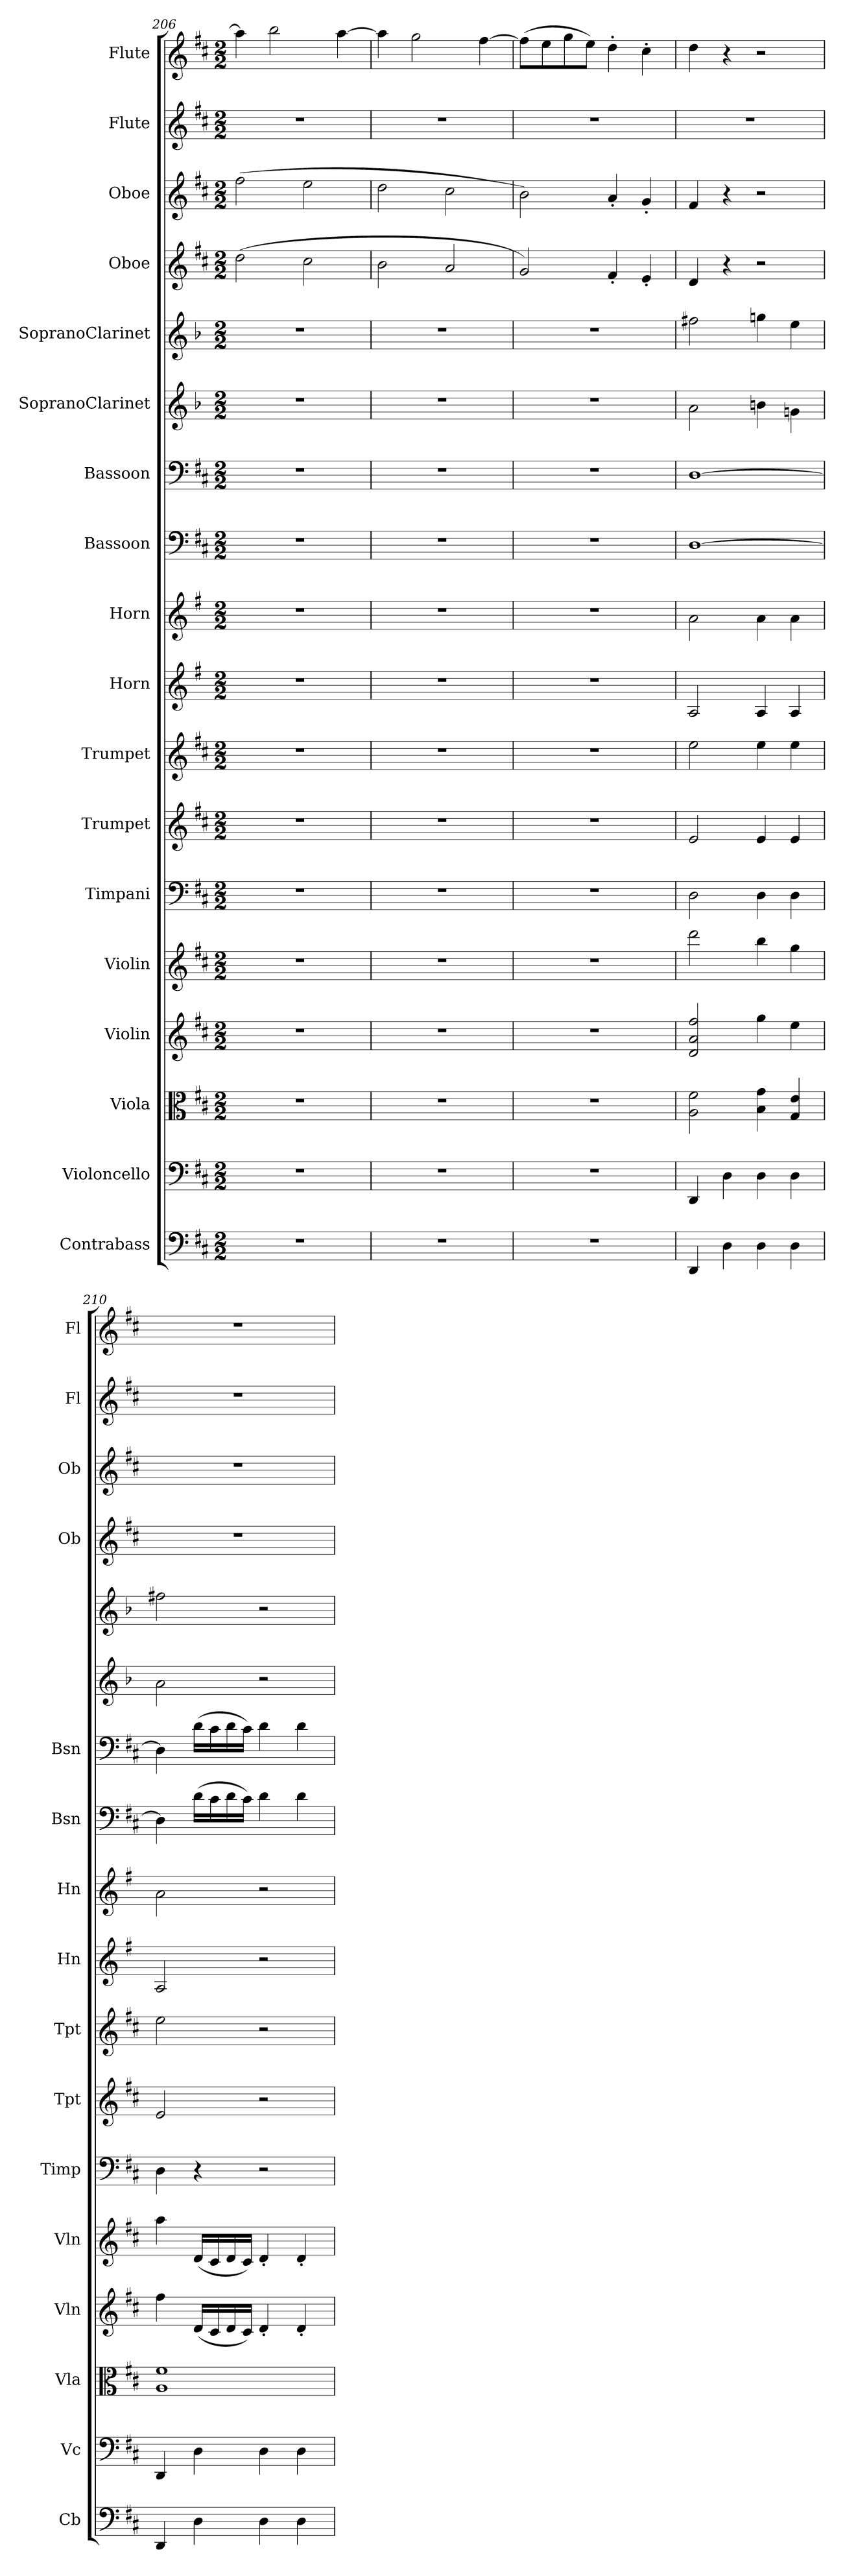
**kern	**kern	**kern	**kern	**kern	**kern	**kern	**kern	**kern	**kern	**kern	**kern	**kern	**kern	**kern	**kern	**kern	**kern
*part18	*part17	*part16	*part15	*part14	*part13	*part12	*part11	*part10	*part9	*part8	*part7	*part6	*part5	*part4	*part3	*part2	*part1
*staff18	*staff17	*staff16	*staff15	*staff14	*staff13	*staff12	*staff11	*staff10	*staff9	*staff8	*staff7	*staff6	*staff5	*staff4	*staff3	*staff2	*staff1
*I"Contrabass	*I"Violoncello	*I"Viola	*I"Violin	*I"Violin	*I"Timpani	*I"Trumpet	*I"Trumpet	*I"Horn	*I"Horn	*I"Bassoon	*I"Bassoon	*I"SopranoClarinet	*I"SopranoClarinet	*I"Oboe	*I"Oboe	*I"Flute	*I"Flute
*I'Cb	*I'Vc	*I'Vla	*I'Vln	*I'Vln	*I'Timp	*I'Tpt	*I'Tpt	*I'Hn	*I'Hn	*I'Bsn	*I'Bsn	*	*	*I'Ob	*I'Ob	*I'Fl	*I'Fl
*clefF4	*clefF4	*clefC3	*clefG2	*clefG2	*clefF4	*clefG2	*clefG2	*clefG2	*clefG2	*clefF4	*clefF4	*clefG2	*clefG2	*clefG2	*clefG2	*clefG2	*clefG2
*ITrd7c12	*	*	*	*	*	*ITrd1c2	*ITrd1c2	*ITrd4c7	*ITrd4c7	*	*	*	*	*	*	*	*
*k[f#c#]	*k[f#c#]	*k[f#c#]	*k[f#c#]	*k[f#c#]	*k[f#c#]	*k[]	*k[]	*k[]	*k[]	*k[f#c#]	*k[f#c#]	*k[b-]	*k[b-]	*k[f#c#]	*k[f#c#]	*k[f#c#]	*k[f#c#]
*D:	*D:	*D:	*D:	*D:	*D:	*	*	*	*	*D:	*D:	*	*	*D:	*D:	*D:	*D:
*M2/2	*M2/2	*M2/2	*M2/2	*M2/2	*M2/2	*M2/2	*M2/2	*M2/2	*M2/2	*M2/2	*M2/2	*M2/2	*M2/2	*M2/2	*M2/2	*M2/2	*M2/2
=206	=206	=206	=206	=206	=206	=206	=206	=206	=206	=206	=206	=206	=206	=206	=206	=206	=206
1r	1r	1r	1r	1r	1r	1r	1r	1r	1r	1r	1r	1r	1r	(>2dd\	(>2ff#\	1r	4aa\]
.	.	.	.	.	.	.	.	.	.	.	.	.	.	.	.	.	2bb\
.	.	.	.	.	.	.	.	.	.	.	.	.	.	2cc#\	2ee\	.	.
.	.	.	.	.	.	.	.	.	.	.	.	.	.	.	.	.	[4aa\
=207	=207	=207	=207	=207	=207	=207	=207	=207	=207	=207	=207	=207	=207	=207	=207	=207	=207
1r	1r	1r	1r	1r	1r	1r	1r	1r	1r	1r	1r	1r	1r	2b\	2dd\	1r	4aa\]
.	.	.	.	.	.	.	.	.	.	.	.	.	.	.	.	.	2gg\
.	.	.	.	.	.	.	.	.	.	.	.	.	.	2a/	2cc#\	.	.
.	.	.	.	.	.	.	.	.	.	.	.	.	.	.	.	.	[4ff#\
=208	=208	=208	=208	=208	=208	=208	=208	=208	=208	=208	=208	=208	=208	=208	=208	=208	=208
1r	1r	1r	1r	1r	1r	1r	1r	1r	1r	1r	1r	1r	1r	2g/)	2b\)	1r	(>8ff#\L]
.	.	.	.	.	.	.	.	.	.	.	.	.	.	.	.	.	8ee\
.	.	.	.	.	.	.	.	.	.	.	.	.	.	.	.	.	8gg\
.	.	.	.	.	.	.	.	.	.	.	.	.	.	.	.	.	8ee\J)
.	.	.	.	.	.	.	.	.	.	.	.	.	.	4f#'/	4a'/	.	4dd'\
.	.	.	.	.	.	.	.	.	.	.	.	.	.	4e'/	4g'/	.	4cc#'\
=209	=209	=209	=209	=209	=209	=209	=209	=209	=209	=209	=209	=209	=209	=209	=209	=209	=209
4DDD/	4DD/	2A\ 2f#\	2d/ 2a/ 2ff#/	2ddd\	2D\	2d/	2dd\	2D/	2d\	[1D	[1D	2a\	2ff#X\	4d/	4f#/	1r	4dd\
4DD\	4D\	.	.	.	.	.	.	.	.	.	.	.	.	4r	4r	.	4r
4DD\	4D\	4B\ 4g\	4gg\	4bb\	4D\	4d/	4dd\	4D/	4d\	.	.	4bn\	4ggn\	2r	2r	.	2r
4DD\	4D\	4G/ 4e/	4ee\	4gg\	4D\	4d/	4dd\	4D/	4d\	.	.	4gn\	4ee\	.	.	.	.
=210	=210	=210	=210	=210	=210	=210	=210	=210	=210	=210	=210	=210	=210	=210	=210	=210	=210
4DDD/	4DD/	1A 1f#	4ff#\	4aa\	4D\	2d/	2dd\	2D/	2d\	4D\]	4D\]	2a\	2ff#X\	1r	1r	1r	1r
4DD\	4D\	.	(<16d/LL	(<16d/LL	4r	.	.	.	.	(>16d\LL	(>16d\LL	.	.	.	.	.	.
.	.	.	16c#/	16c#/	.	.	.	.	.	16c#\	16c#\	.	.	.	.	.	.
.	.	.	16d/	16d/	.	.	.	.	.	16d\	16d\	.	.	.	.	.	.
.	.	.	16c#/JJ)	16c#/JJ)	.	.	.	.	.	16c#\JJ)	16c#\JJ)	.	.	.	.	.	.
4DD\	4D\	.	4d'/	4d'/	2r	2r	2r	2r	2r	4d\	4d\	2r	2r	.	.	.	.
4DD\	4D\	.	4d'/	4d'/	.	.	.	.	.	4d\	4d\	.	.	.	.	.	.
=	=	=	=	=	=	=	=	=	=	=	=	=	=	=	=	=	=
*-	*-	*-	*-	*-	*-	*-	*-	*-	*-	*-	*-	*-	*-	*-	*-	*-	*-
